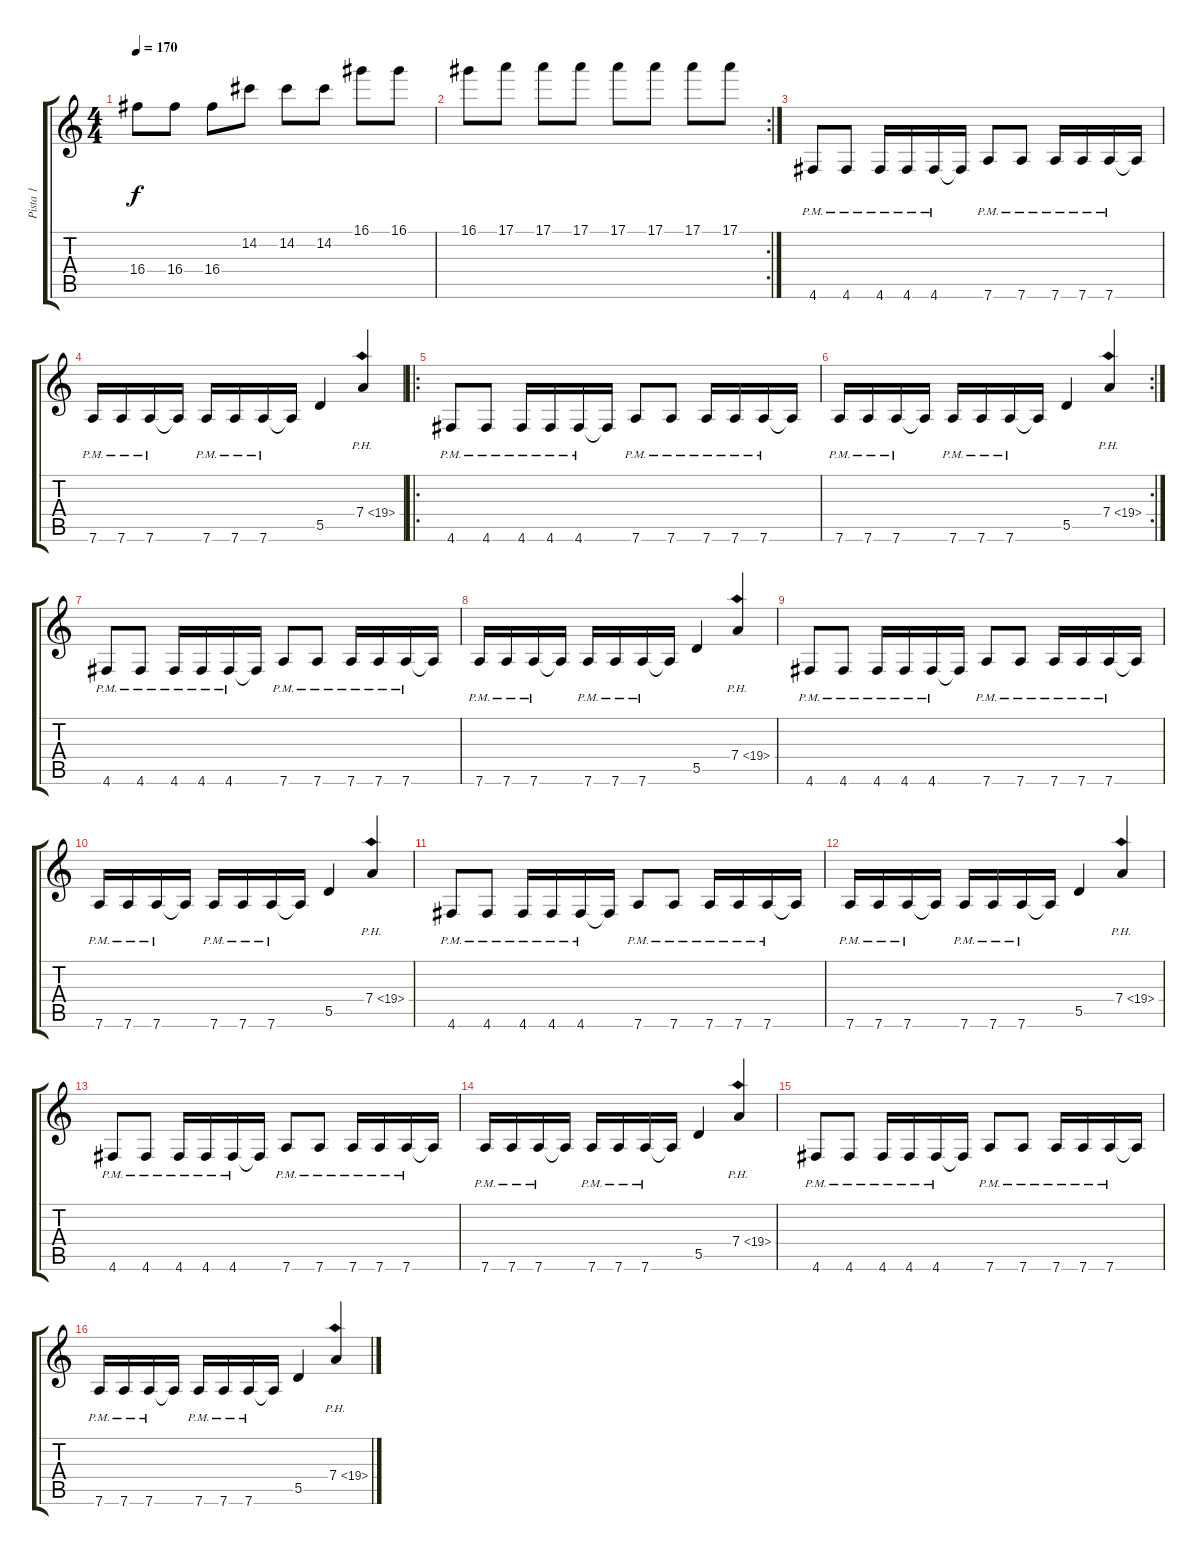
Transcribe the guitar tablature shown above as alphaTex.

\track ("Pista 1" "Pista 1") {instrument distortionguitar}
\staff {score tabs}
\tuning (E4 B3 G3 D3 A2 D2) {hide}
\ts (4 4)
\tempo 170
\clef g2
\ks c
16.4.8{dy f} 16.4.8 16.4.8 14.2.8 14.2.8 14.2.8 16.1.8 16.1.8 |
\rc 2
16.1.8 17.1.8 17.1.8 17.1.8 17.1.8 17.1.8 17.1.8 17.1.8 |
4.6{pm}.8 4.6{pm}.8 4.6{pm}.16 4.6{pm}.16 4.6{pm}.16 4.6{t}.16 7.6{pm}.8 7.6{pm}.8 7.6{pm}.16 7.6{pm}.16 7.6{pm}.16 7.6{t}.16 |
7.6{pm}.16 7.6{pm}.16 7.6{pm}.16 7.6{t}.16 7.6{pm}.16 7.6{pm}.16 7.6{pm}.16 7.6{t}.16 5.5.4 7.4{ph 12}.4 |
\ro
4.6{pm}.8 4.6{pm}.8 4.6{pm}.16 4.6{pm}.16 4.6{pm}.16 4.6{t}.16 7.6{pm}.8 7.6{pm}.8 7.6{pm}.16 7.6{pm}.16 7.6{pm}.16 7.6{t}.16 |
\rc 2
7.6{pm}.16 7.6{pm}.16 7.6{pm}.16 7.6{t}.16 7.6{pm}.16 7.6{pm}.16 7.6{pm}.16 7.6{t}.16 5.5.4 7.4{ph 12}.4 |
4.6{pm}.8 4.6{pm}.8 4.6{pm}.16 4.6{pm}.16 4.6{pm}.16 4.6{t}.16 7.6{pm}.8 7.6{pm}.8 7.6{pm}.16 7.6{pm}.16 7.6{pm}.16 7.6{t}.16 |
7.6{pm}.16 7.6{pm}.16 7.6{pm}.16 7.6{t}.16 7.6{pm}.16 7.6{pm}.16 7.6{pm}.16 7.6{t}.16 5.5.4 7.4{ph 12}.4 |
4.6{pm}.8 4.6{pm}.8 4.6{pm}.16 4.6{pm}.16 4.6{pm}.16 4.6{t}.16 7.6{pm}.8 7.6{pm}.8 7.6{pm}.16 7.6{pm}.16 7.6{pm}.16 7.6{t}.16 |
7.6{pm}.16 7.6{pm}.16 7.6{pm}.16 7.6{t}.16 7.6{pm}.16 7.6{pm}.16 7.6{pm}.16 7.6{t}.16 5.5.4 7.4{ph 12}.4 |
4.6{pm}.8 4.6{pm}.8 4.6{pm}.16 4.6{pm}.16 4.6{pm}.16 4.6{t}.16 7.6{pm}.8 7.6{pm}.8 7.6{pm}.16 7.6{pm}.16 7.6{pm}.16 7.6{t}.16 |
7.6{pm}.16 7.6{pm}.16 7.6{pm}.16 7.6{t}.16 7.6{pm}.16 7.6{pm}.16 7.6{pm}.16 7.6{t}.16 5.5.4 7.4{ph 12}.4 |
4.6{pm}.8 4.6{pm}.8 4.6{pm}.16 4.6{pm}.16 4.6{pm}.16 4.6{t}.16 7.6{pm}.8 7.6{pm}.8 7.6{pm}.16 7.6{pm}.16 7.6{pm}.16 7.6{t}.16 |
7.6{pm}.16 7.6{pm}.16 7.6{pm}.16 7.6{t}.16 7.6{pm}.16 7.6{pm}.16 7.6{pm}.16 7.6{t}.16 5.5.4 7.4{ph 12}.4 |
4.6{pm}.8 4.6{pm}.8 4.6{pm}.16 4.6{pm}.16 4.6{pm}.16 4.6{t}.16 7.6{pm}.8 7.6{pm}.8 7.6{pm}.16 7.6{pm}.16 7.6{pm}.16 7.6{t}.16 |
7.6{pm}.16 7.6{pm}.16 7.6{pm}.16 7.6{t}.16 7.6{pm}.16 7.6{pm}.16 7.6{pm}.16 7.6{t}.16 5.5.4 7.4{ph 12}.4
